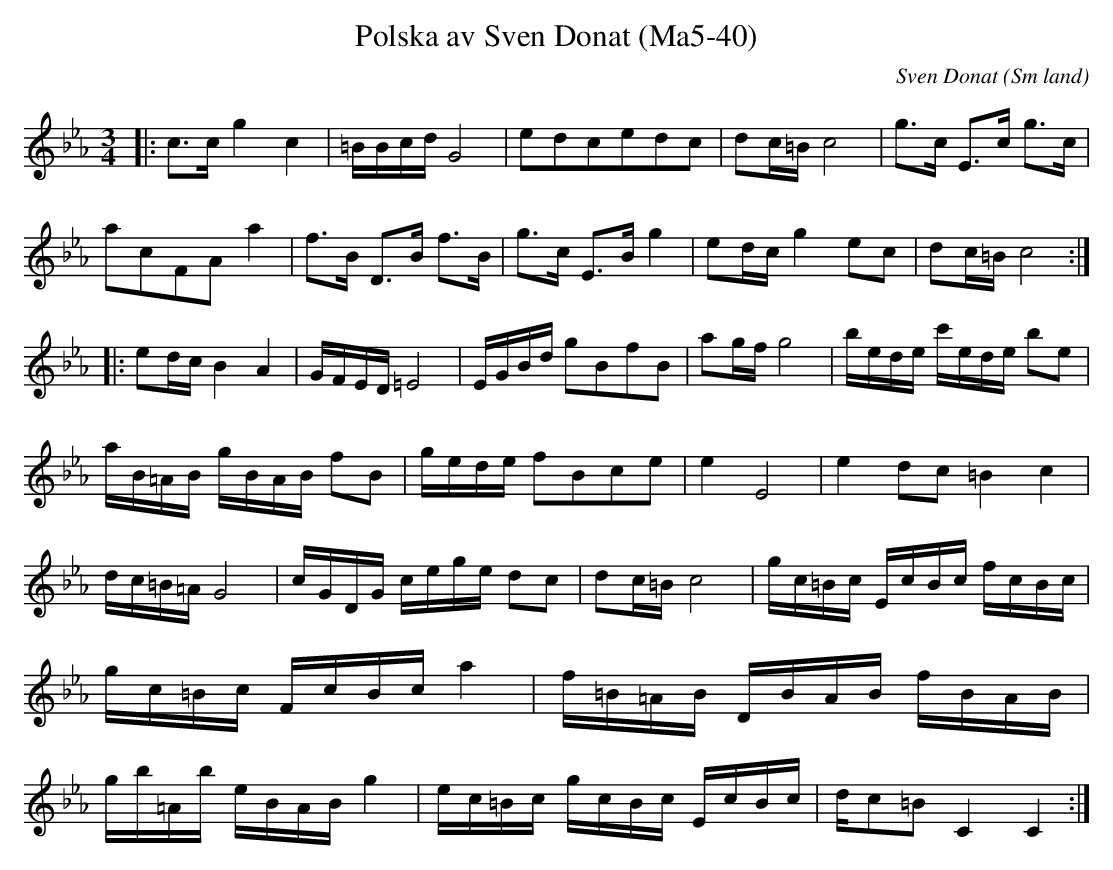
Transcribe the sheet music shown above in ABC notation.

X:1
T:Polska av Sven Donat (Ma5-40)
C:Sven Donat
O:Sm land
M:3/4
L:1/16
K:Cm
|: c2>c2 g4 c4 | =BBcd G8 | e2d2c2e2d2c2 | d2c=B c8 | g2>c2 E2>c2 g2>c2 | a2c2F2A2 a4 | f2>B2 D2>B2 f2>B2 | g2>c2 E2>B2 g4 | e2dc g4 e2c2 | d2c=B c8 :| |: e2dc B4 A4 | GFED =E8 | EGBd g2B2f2B2 | a2gf g8 | bede c'ede b2e2 | aB=AB gBAB f2B2 | gede f2B2c2e2 | e4 E8 | e4d2c2 =B4 c4 | dc=B=A G8 | cGDG cege d2c2 | d2c=B c8 | gc=Bc EcBc fcBc | gc=Bc FcBc a4 | f=B=AB DBAB fBAB | gb=Ab eBAB g4 | ec=Bc gcBc EcBc | dc2=B2 C4 C4 :|
